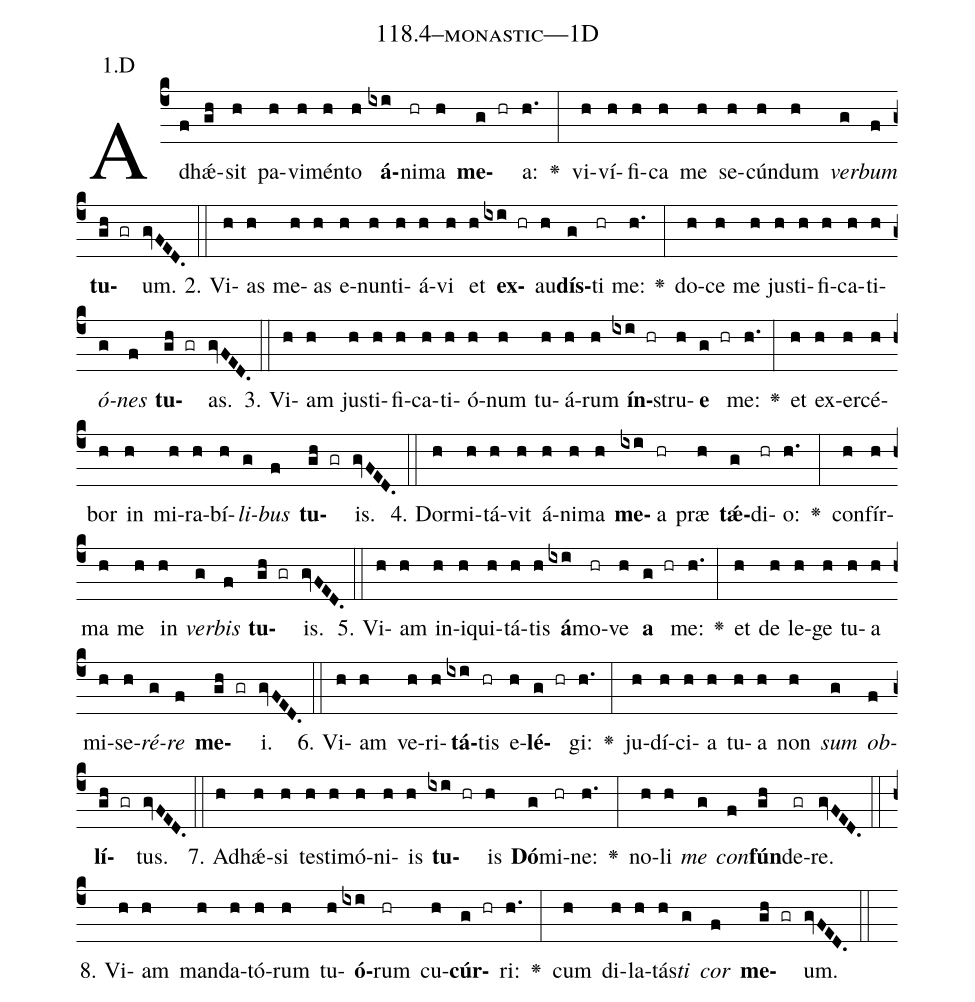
name: 118.4--monastic---1D;
annotation: 1.D;
%%
(c4)Ad(f)hǽ(gh)sit(h) pa(h)vi(h)mén(h)to(h) <b>á</b>(ixi)ni(hr)ma(h) <b>me</b>(g hr)a:(h.) <v>\greheightstar</v>(:) vi(h)ví(h)fi(h)ca(h) me(h) se(h)cún(h)dum(h) <i>ver</i>(g)<i>bum</i>(f) <b>tu</b>(gh gr)um.(gvFED.) (::)
2. Vi(h)as(h) me(h)as(h) e(h)nun(h)ti(h)á(h)vi(h) et(h) <b>ex</b>(ixi hr)au(h)<b>dís</b>(g)ti(hr) me:(h.) <v>\greheightstar</v>(:) do(h)ce(h) me(h) jus(h)ti(h)fi(h)ca(h)ti(h)<i>ó</i>(g)<i>nes</i>(f) <b>tu</b>(gh gr)as.(gvFED.) (::)
3. Vi(h)am(h) jus(h)ti(h)fi(h)ca(h)ti(h)ó(h)num(h) tu(h)á(h)rum(h) <b>ín</b>(ixi hr)stru(h)<b>e</b>(g hr) me:(h.) <v>\greheightstar</v>(:) et(h) ex(h)er(h)cé(h)bor(h) in(h) mi(h)ra(h)bí(h)<i>li</i>(g)<i>bus</i>(f) <b>tu</b>(gh gr)is.(gvFED.) (::)
4. Dor(h)mi(h)tá(h)vit(h) á(h)ni(h)ma(h) <b>me</b>(ixi)a(hr) præ(h) <b>tǽ</b>(g)di(hr)o:(h.) <v>\greheightstar</v>(:) con(h)fír(h)ma(h) me(h) in(h) <i>ver</i>(g)<i>bis</i>(f) <b>tu</b>(gh gr)is.(gvFED.) (::)
5. Vi(h)am(h) in(h)i(h)qui(h)tá(h)tis(h) <b>á</b>(ixi)mo(hr)ve(h) <b>a</b>(g hr) me:(h.) <v>\greheightstar</v>(:) et(h) de(h) le(h)ge(h) tu(h)a(h) mi(h)se(h)<i>ré</i>(g)<i>re</i>(f) <b>me</b>(gh gr)i.(gvFED.) (::)
6. Vi(h)am(h) ve(h)ri(h)<b>tá</b>(ixi)tis(hr) e(h)<b>lé</b>(g hr)gi:(h.) <v>\greheightstar</v>(:) ju(h)dí(h)ci(h)a(h) tu(h)a(h) non(h) <i>sum</i>(g) <i>ob</i>(f)<b>lí</b>(gh gr)tus.(gvFED.) (::)
7. Ad(h)hǽ(h)si(h) tes(h)ti(h)mó(h)ni(h)is(h) <b>tu</b>(ixi hr)is(h) <b>Dó</b>(g)mi(hr)ne:(h.) <v>\greheightstar</v>(:) no(h)li(h) <i>me</i>(g) <i>con</i>(f)<b>fún</b>(gh)de(gr)re.(gvFED.) (::)
8. Vi(h)am(h) man(h)da(h)tó(h)rum(h) tu(h)<b>ó</b>(ixi)rum(hr) cu(h)<b>cúr</b>(g hr)ri:(h.) <v>\greheightstar</v>(:) cum(h) di(h)la(h)tás(h)<i>ti</i>(g) <i>cor</i>(f) <b>me</b>(gh gr)um.(gvFED.) (::)
